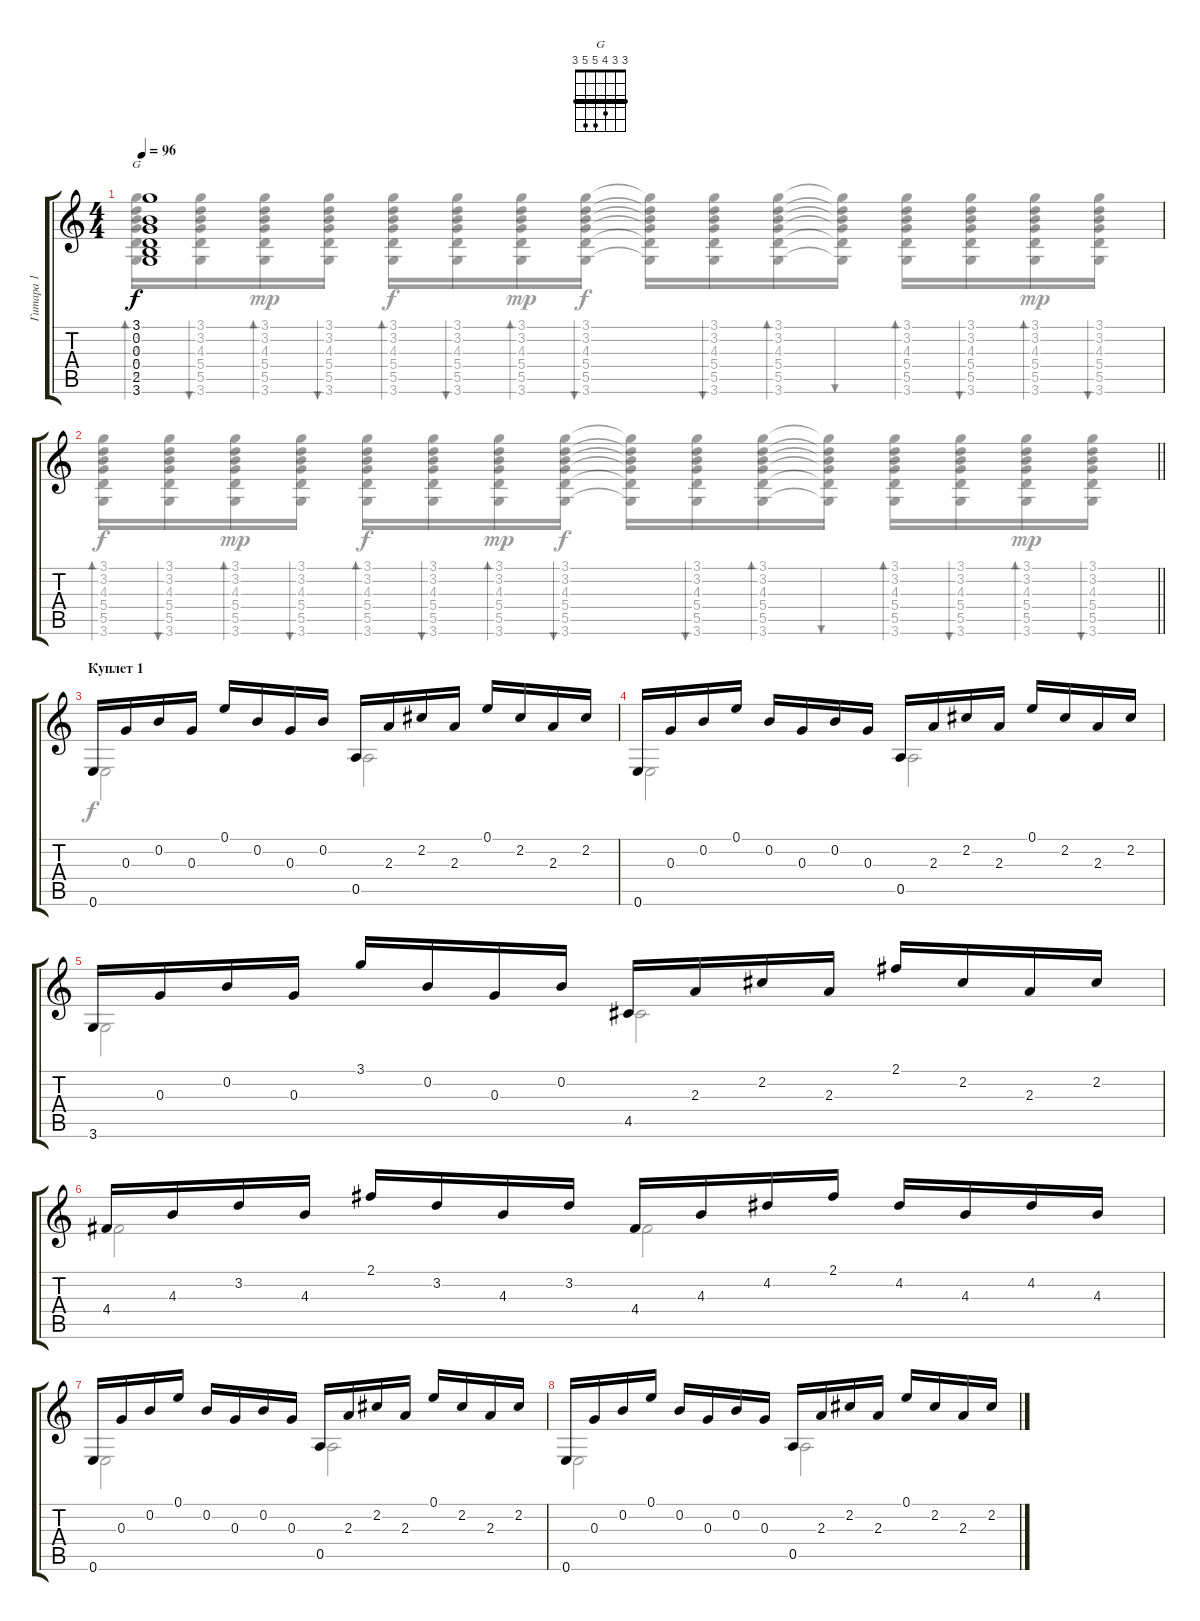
\track ("Гитара 1" "Гитара 1") {instrument acousticguitarnylon}
\staff {score tabs}
\tuning (E4 B3 G3 D3 A2 E2) {hide}
\chord ("G" 3 3 4 5 5 3) {barre 3}
\voice
\ts (4 4)
\tempo 96
\clef g2
\ks c
(3.1 0.2 0.3 0.4 2.5 3.6).1{ch "G" dy f} |
\barLineRight lightlight
|
\section ("" "Куплет 1")
0.6.16 0.3.16 0.2.16 0.3.16 0.1.16 0.2.16 0.3.16 0.2.16 0.5.16 2.3.16 2.2.16 2.3.16 0.1.16 2.2.16 2.3.16 2.2.16 |
0.6.16 0.3.16 0.2.16 0.1.16 0.2.16 0.3.16 0.2.16 0.3.16 0.5.16 2.3.16 2.2.16 2.3.16 0.1.16 2.2.16 2.3.16 2.2.16 |
3.6.16 0.3.16 0.2.16 0.3.16 3.1.16 0.2.16 0.3.16 0.2.16 4.5.16 2.3.16 2.2.16 2.3.16 2.1.16 2.2.16 2.3.16 2.2.16 |
4.4.16 4.3.16 3.2.16 4.3.16 2.1.16 3.2.16 4.3.16 3.2.16 4.4.16 4.3.16 4.2.16 2.1.16 4.2.16 4.3.16 4.2.16 4.3.16 |
0.6.16 0.3.16 0.2.16 0.1.16 0.2.16 0.3.16 0.2.16 0.3.16 0.5.16 2.3.16 2.2.16 2.3.16 0.1.16 2.2.16 2.3.16 2.2.16 |
0.6.16 0.3.16 0.2.16 0.1.16 0.2.16 0.3.16 0.2.16 0.3.16 0.5.16 2.3.16 2.2.16 2.3.16 0.1.16 2.2.16 2.3.16 2.2.16
\voice
\clef g2
\ottava regular
\simile none
\ks c
(3.1 3.2 4.3 5.4 5.5 3.6).16{bd 30 dy f} (3.1 3.2 4.3 5.4 5.5 3.6).16{bu 30} (3.1 3.2 4.3 5.4 5.5 3.6).16{bd 30 dy mp} (3.1 3.2 4.3 5.4 5.5 3.6).16{bu 30} (3.1 3.2 4.3 5.4 5.5 3.6).16{bd 30 dy f} (3.1 3.2 4.3 5.4 5.5 3.6).16{bu 30} (3.1 3.2 4.3 5.4 5.5 3.6).16{bd 30 dy mp} (3.1 3.2 4.3 5.4 5.5 3.6).16{bu 30 dy f} (3.1{t} 3.2{t} 4.3{t} 5.4{t} 5.5{t} 3.6{t}).16 (3.1 3.2 4.3 5.4 5.5 3.6).16{bu 30} (3.1 3.2 4.3 5.4 5.5 3.6).16{bd 30} (3.1{t} 3.2{t} 4.3{t} 5.4{t} 5.5{t} 3.6{t}).16{bu 30} (3.1 3.2 4.3 5.4 5.5 3.6).16{bd 30} (3.1 3.2 4.3 5.4 5.5 3.6).16{bu 30} (3.1 3.2 4.3 5.4 5.5 3.6).16{bd 30 dy mp} (3.1 3.2 4.3 5.4 5.5 3.6).16{bu 30} |
\barLineRight lightlight
(3.1 3.2 4.3 5.4 5.5 3.6).16{bd 30 dy f} (3.1 3.2 4.3 5.4 5.5 3.6).16{bu 30} (3.1 3.2 4.3 5.4 5.5 3.6).16{bd 30 dy mp} (3.1 3.2 4.3 5.4 5.5 3.6).16{bu 30} (3.1 3.2 4.3 5.4 5.5 3.6).16{bd 30 dy f} (3.1 3.2 4.3 5.4 5.5 3.6).16{bu 30} (3.1 3.2 4.3 5.4 5.5 3.6).16{bd 30 dy mp} (3.1 3.2 4.3 5.4 5.5 3.6).16{bu 30 dy f} (3.1{t} 3.2{t} 4.3{t} 5.4{t} 5.5{t} 3.6{t}).16 (3.1 3.2 4.3 5.4 5.5 3.6).16{bu 30} (3.1 3.2 4.3 5.4 5.5 3.6).16{bd 30} (3.1{t} 3.2{t} 4.3{t} 5.4{t} 5.5{t} 3.6{t}).16{bu 30} (3.1 3.2 4.3 5.4 5.5 3.6).16{bd 30} (3.1 3.2 4.3 5.4 5.5 3.6).16{bu 30} (3.1 3.2 4.3 5.4 5.5 3.6).16{bd 30 dy mp} (3.1 3.2 4.3 5.4 5.5 3.6).16{bu 30} |
0.6.2{dy f} 0.5.2 |
0.6.2 0.5.2 |
3.6.2 4.5.2 |
4.4.2 4.4.2 |
0.6.2 0.5.2 |
0.6.2 0.5.2
